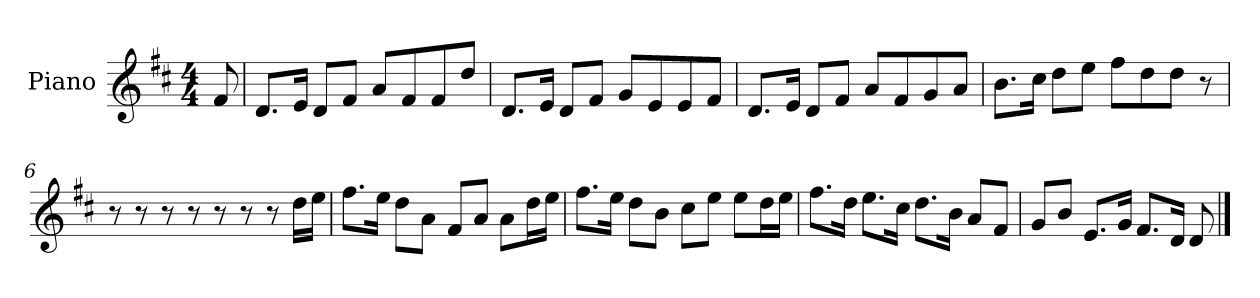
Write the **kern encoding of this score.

**kern
*part1
*staff1
*I"Piano
*I'Pno.
*clefG2
*k[f#c#]
*M4/4
=1
8f#/
=2
8.d/L
16e/Jk
8d/L
8f#/J
8a/L
8f#/
8f#/
8dd/J
=3
8.d/L
16e/Jk
8d/L
8f#/J
8g/L
8e/
8e/
8f#/J
=4
8.d/L
16e/Jk
8d/L
8f#/J
8a/L
8f#/
8g/
8a/J
=5
8.b\L
16cc#\Jk
8dd\L
8ee\J
8ff#\L
8dd\
8dd\J
8r
=6
8r
8r
8r
8r
8r
8r
8r
16dd\LL
16ee\JJ
=7
8.ff#\L
16ee\Jk
8dd\L
8a\J
8f#/L
8a/J
8a\L
16dd\L
16ee\JJ
=8
8.ff#\L
16ee\Jk
8dd\L
8b\J
8cc#\L
8ee\J
8ee\L
16dd\L
16ee\JJ
=9
8.ff#\L
16dd\Jk
8.ee\L
16cc#\Jk
8.dd\L
16b\Jk
8a/L
8f#/J
=10
8g/L
8b/J
8.e/L
16g/Jk
8.f#/L
16d/Jk
8d/
==
*-
